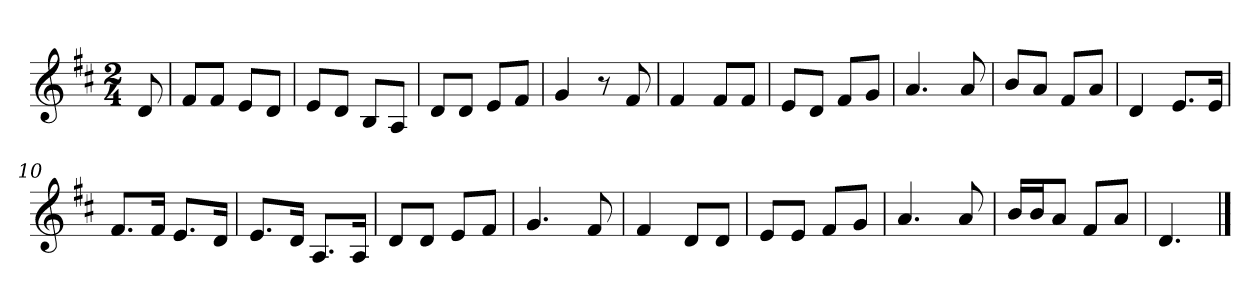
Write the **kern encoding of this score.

**kern
*part1
*staff1
*clefG2
*k[f#c#]
*D:
*M2/4
*MM84
=
8d
=1
8f#/L
8f#/J
8e/L
8d/J
=2
8e/L
8d/J
8B/L
8A/J
=3
8d/L
8d/J
8e/L
8f#/J
=4
4g
8r
8f#
=5
4f#
8f#/L
8f#/J
=6
8e/L
8d/J
8f#/L
8g/J
=7
4.a
8a
=8
8b/L
8a/J
8f#/L
8a/J
=9
4d
8.e/L
16e/Jk
=10
8.f#/L
16f#/Jk
8.e/L
16d/Jk
=11
8.e/L
16d/Jk
8.A/L
16A/Jk
=12
8d/L
8d/J
8e/L
8f#/J
=13
4.g
8f#
=14
4f#
8d/L
8d/J
=15
8e/L
8e/J
8f#/L
8g/J
=16
4.a
8a
=17
16b/LL
16b/J
8a/J
8f#/L
8a/J
=18
4.d
==
*-
